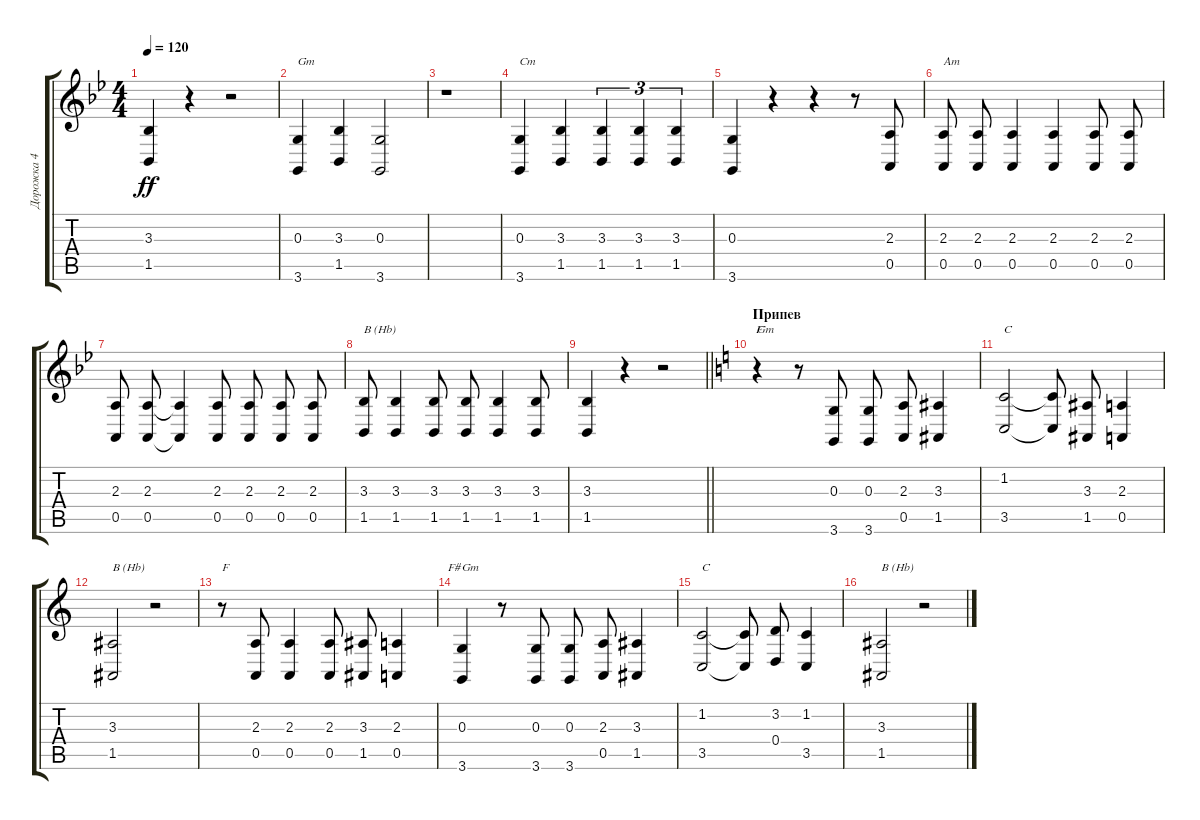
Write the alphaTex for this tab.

\track ("Дорожка 4" "Дорожка 4") {instrument lead5charang}
\staff {score tabs}
\tuning (E4 B3 G3 D3 A2 E2) {hide}
\ts (4 4)
\tempo 120
\clef g2
\ks gminor
(3.3 1.5).4{dy ff} r.4 r.2 |
(0.3 3.6).4{txt "Gm"} (3.3 1.5).4 (0.3 3.6).2 |
r.1 |
(0.3 3.6).4{txt "Cm"} (3.3 1.5).4 (3.3 1.5).4{tu (3 2)} (3.3 1.5).4{tu (3 2)} (3.3 1.5).4{tu (3 2)} |
(0.3 3.6).4 r.4 r.4 r.8 (2.3 0.5).8 |
(2.3 0.5).8{txt "Am" beam split} (2.3 0.5).8 (2.3 0.5).4 (2.3 0.5).4 (2.3 0.5).8{beam split} (2.3 0.5).8 |
(2.3 0.5).8{beam split} (2.3 0.5).8 (2.3{t} 0.5{t}).4 (2.3 0.5).8{beam split} (2.3 0.5).8 (2.3 0.5).8{beam split} (2.3 0.5).8 |
(3.3 1.5).8{txt "B (Hb)"} (3.3 1.5).4 (3.3 1.5).8 (3.3 1.5).8 (3.3 1.5).4 (3.3 1.5).8 |
\barLineRight lightlight
(3.3 1.5).4 r.4 r.2{txt "                               F"} |
\section ("" "Припев")
\ks c
r.4{txt "Gm"} r.8 (0.3 3.6).8 (0.3 3.6).8{beam split} (2.3 0.5).8 (3.3 1.5).4 |
(1.2 3.5).2{txt "C"} (1.2{t} 3.5{t}).8{beam split} (3.3 1.5).8 (2.3 0.5).4 |
(3.3 1.5).2{txt "B (Hb)"} r.2 |
r.8{txt "F"} (2.3 0.5).8 (2.3 0.5).4 (2.3 0.5).8{beam split} (3.3 1.5).8 (2.3 0.5).4{txt "                 F#"} |
(0.3 3.6).4{txt "Gm"} r.8 (0.3 3.6).8 (0.3 3.6).8{beam split} (2.3 0.5).8 (3.3 1.5).4 |
(1.2 3.5).2{txt "C"} (1.2{t} 3.5{t}).8{beam split} (3.2 0.4).8 (1.2 3.5).4 |
(3.3 1.5).2{txt "B (Hb)"} r.2
